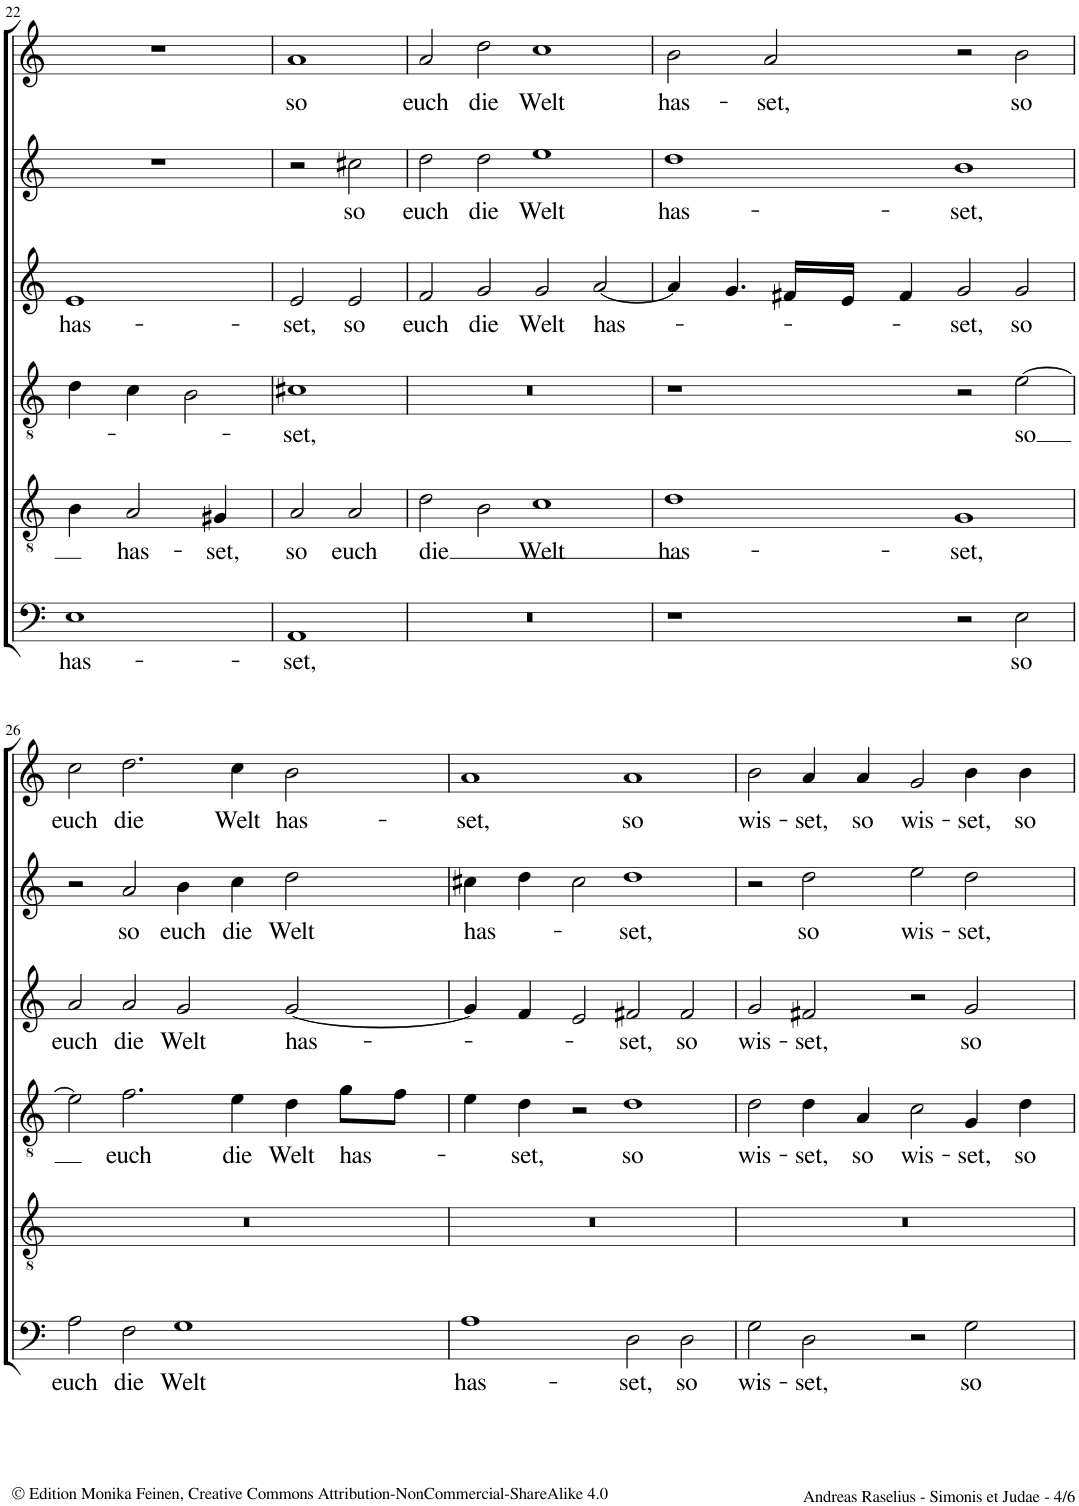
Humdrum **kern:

**kern	**text	**kern	**text	**kern	**text	**kern	**text	**kern	**text	**kern	**text
*part6	*part6	*part5	*part5	*part4	*part4	*part3	*part3	*part2	*part2	*part1	*part1
*staff6	*staff6	*staff5	*staff5	*staff4	*staff4	*staff3	*staff3	*staff2	*staff2	*staff1	*staff1
*I"Bassus	*	*I"Tenor	*	*I"Quintus	*	*I"Altus	*	*I"Sextus	*	*I"Cantus	*
!!LO:PB:g=z
*clefF4	*	*clefGv2	*	*clefGv2	*	*clefG2	*	*clefG2	*	*clefG2	*
*k[]	*	*k[]	*	*k[]	*	*k[]	*	*k[]	*	*k[]	*
*M4/2	*	*M4/2	*	*M4/2	*	*M4/2	*	*M4/2	*	*M4/2	*
*met(c|)	*	*met(c|)	*	*met(c|)	*	*met(c|)	*	*met(c|)	*	*met(c|)	*
=22	=22	=22	=22	=22	=22	=22	=22	=22	=22	=22	=22
!	!LO:LY:b	!	!	!	!	!	!LO:LY:b	!	!	!	!
1E	has-	4B\	.	4d\	.	1e	has-	0r	.	0r	.
!	!	!	!LO:LY:b	!	!	!	!	!	!	!	!
.	.	2A/	has-	4c\	.	.	.	.	.	.	.
.	.	.	.	2B\	.	.	.	.	.	.	.
!	!	!	!LO:LY:b	!	!	!	!	!	!	!	!
.	.	4G#X/	-set,	.	.	.	.	.	.	.	.
1ryy	.	1ryy	.	1ryy	.	1ryy	.	.	.	.	.
=23	=23	=23	=23	=23	=23	=23	=23	=23	=23	=23	=23
!	!LO:LY:b	!	!LO:LY:b	!	!LO:LY:b	!	!LO:LY:b	!	!	!	!LO:LY:b
1AA	-set,	2A/	so	1c#X	-set,	2e/	-set,	2r	.	1a	so
!	!	!	!LO:LY:b	!	!	!	!LO:LY:b	!	!LO:LY:b	!	!
.	.	2A/	euch	.	.	2e/	so	2cc#X\	so	.	.
=24	=24	=24	=24	=24	=24	=24	=24	=24	=24	=24	=24
!	!	!	!LO:LY:b	!	!	!	!LO:LY:b	!	!LO:LY:b	!	!LO:LY:b
0r	.	2d\	die	0r	.	2f/	euch	2dd\	euch	2a/	euch
!	!	!	!	!	!	!	!LO:LY:b	!	!LO:LY:b	!	!LO:LY:b
.	.	2B\	.	.	.	2g/	die	2dd\	die	2dd\	die
!	!	!	!LO:LY:b	!	!	!	!LO:LY:b	!	!LO:LY:b	!	!LO:LY:b
.	.	1c	Welt	.	.	2g/	Welt	1ee	Welt	1cc	Welt
!	!	!	!	!	!	!	!LO:LY:b	!	!	!	!
.	.	.	.	.	.	[2a/	has-	.	.	.	.
=25	=25	=25	=25	=25	=25	=25	=25	=25	=25	=25	=25
!	!	!	!LO:LY:b	!	!	!	!	!	!LO:LY:b	!	!LO:LY:b
1r	.	1d	has-	1r	.	4a/]	.	1dd	has-	2b\	has-
.	.	.	.	.	.	4.g/	.	.	.	.	.
!	!	!	!	!	!	!	!	!	!	!	!LO:LY:b
.	.	.	.	.	.	.	.	.	.	2a/	-set,
.	.	.	.	.	.	16f#X/LL	.	.	.	.	.
.	.	.	.	.	.	16e/JJ	.	.	.	.	.
.	.	.	.	.	.	4f#/	.	.	.	.	.
!	!	!	!LO:LY:b	!	!	!	!LO:LY:b	!	!LO:LY:b	!	!
2r	.	1G	-set,	2r	.	2g/	set,	1b	-set,	2r	.
!	!LO:LY:b	!	!	!	!LO:LY:b	!	!LO:LY:b	!	!	!	!LO:LY:b
2E\	so	.	.	[2e\	so	2g/	so	.	.	2b\	so
!!LO:LB:g=z
=26	=26	=26	=26	=26	=26	=26	=26	=26	=26	=26	=26
!	!LO:LY:b	!	!	!	!	!	!LO:LY:b	!	!	!	!LO:LY:b
2A\	euch	0r	.	2e\]	.	2a/	euch	2r	.	2cc\	euch
!	!LO:LY:b	!	!	!	!LO:LY:b	!	!LO:LY:b	!	!LO:LY:b	!	!LO:LY:b
2F\	die	.	.	2.f\	euch	2a/	die	2a/	so	2.dd\	die
!	!LO:LY:b	!	!	!	!	!	!LO:LY:b	!	!LO:LY:b	!	!
1G	Welt	.	.	.	.	2g/	Welt	4b\	euch	.	.
!	!	!	!	!	!LO:LY:b	!	!	!	!LO:LY:b	!	!LO:LY:b
.	.	.	.	4e\	die	.	.	4cc\	die	4cc\	Welt
!	!	!	!	!	!LO:LY:b	!	!LO:LY:b	!	!LO:LY:b	!	!LO:LY:b
.	.	.	.	4d\	Welt	[2g/	has-	2dd\	Welt	2b\	has-
!	!	!	!	!	!LO:LY:b	!	!	!	!	!	!
.	.	.	.	8g\L	has-	.	.	.	.	.	.
.	.	.	.	8f\J	.	.	.	.	.	.	.
=27	=27	=27	=27	=27	=27	=27	=27	=27	=27	=27	=27
!	!LO:LY:b	!	!	!	!	!	!	!	!LO:LY:b	!	!LO:LY:b
1A	has-	0r	.	4e\	.	4g/]	.	4cc#X\	has-	1a	set,
!	!	!	!	!	!LO:LY:b	!	!	!	!	!	!
.	.	.	.	4d\	-set,	4f/	.	4dd\	.	.	.
.	.	.	.	2r	.	2e/	.	2cc#\	.	.	.
!	!LO:LY:b	!	!	!	!LO:LY:b	!	!LO:LY:b	!	!LO:LY:b	!	!LO:LY:b
2D\	-set,	.	.	1d	so	2f#X/	-set,	1dd	-set,	1a	so
!	!LO:LY:b	!	!	!	!	!	!LO:LY:b	!	!	!	!
2D\	so	.	.	.	.	2f#/	so	.	.	.	.
=28	=28	=28	=28	=28	=28	=28	=28	=28	=28	=28	=28
!	!LO:LY:b	!	!	!	!LO:LY:b	!	!LO:LY:b	!	!	!	!LO:LY:b
2G\	wis-	0r	.	2d\	wis-	2g/	wis-	2r	.	2b\	wis-
!	!LO:LY:b	!	!	!	!LO:LY:b	!	!LO:LY:b	!	!LO:LY:b	!	!LO:LY:b
2D\	-set,	.	.	4d\	-set,	2f#X/	-set,	2dd\	so	4a/	-set,
!	!	!	!	!	!LO:LY:b	!	!	!	!	!	!LO:LY:b
.	.	.	.	4A/	so	.	.	.	.	4a/	so
!	!	!	!	!	!LO:LY:b	!	!	!	!LO:LY:b	!	!LO:LY:b
2r	.	.	.	2c\	wis-	2r	.	2ee\	wis-	2g/	wis-
!	!LO:LY:b	!	!	!	!LO:LY:b	!	!LO:LY:b	!	!LO:LY:b	!	!LO:LY:b
2G\	so	.	.	4G/	-set,	2g/	so	2dd\	-set,	4b\	-set,
!	!	!	!	!	!LO:LY:b	!	!	!	!	!	!LO:LY:b
.	.	.	.	4d\	so	.	.	.	.	4b\	so
=	=	=	=	=	=	=	=	=	=	=	=
*-	*-	*-	*-	*-	*-	*-	*-	*-	*-	*-	*-
